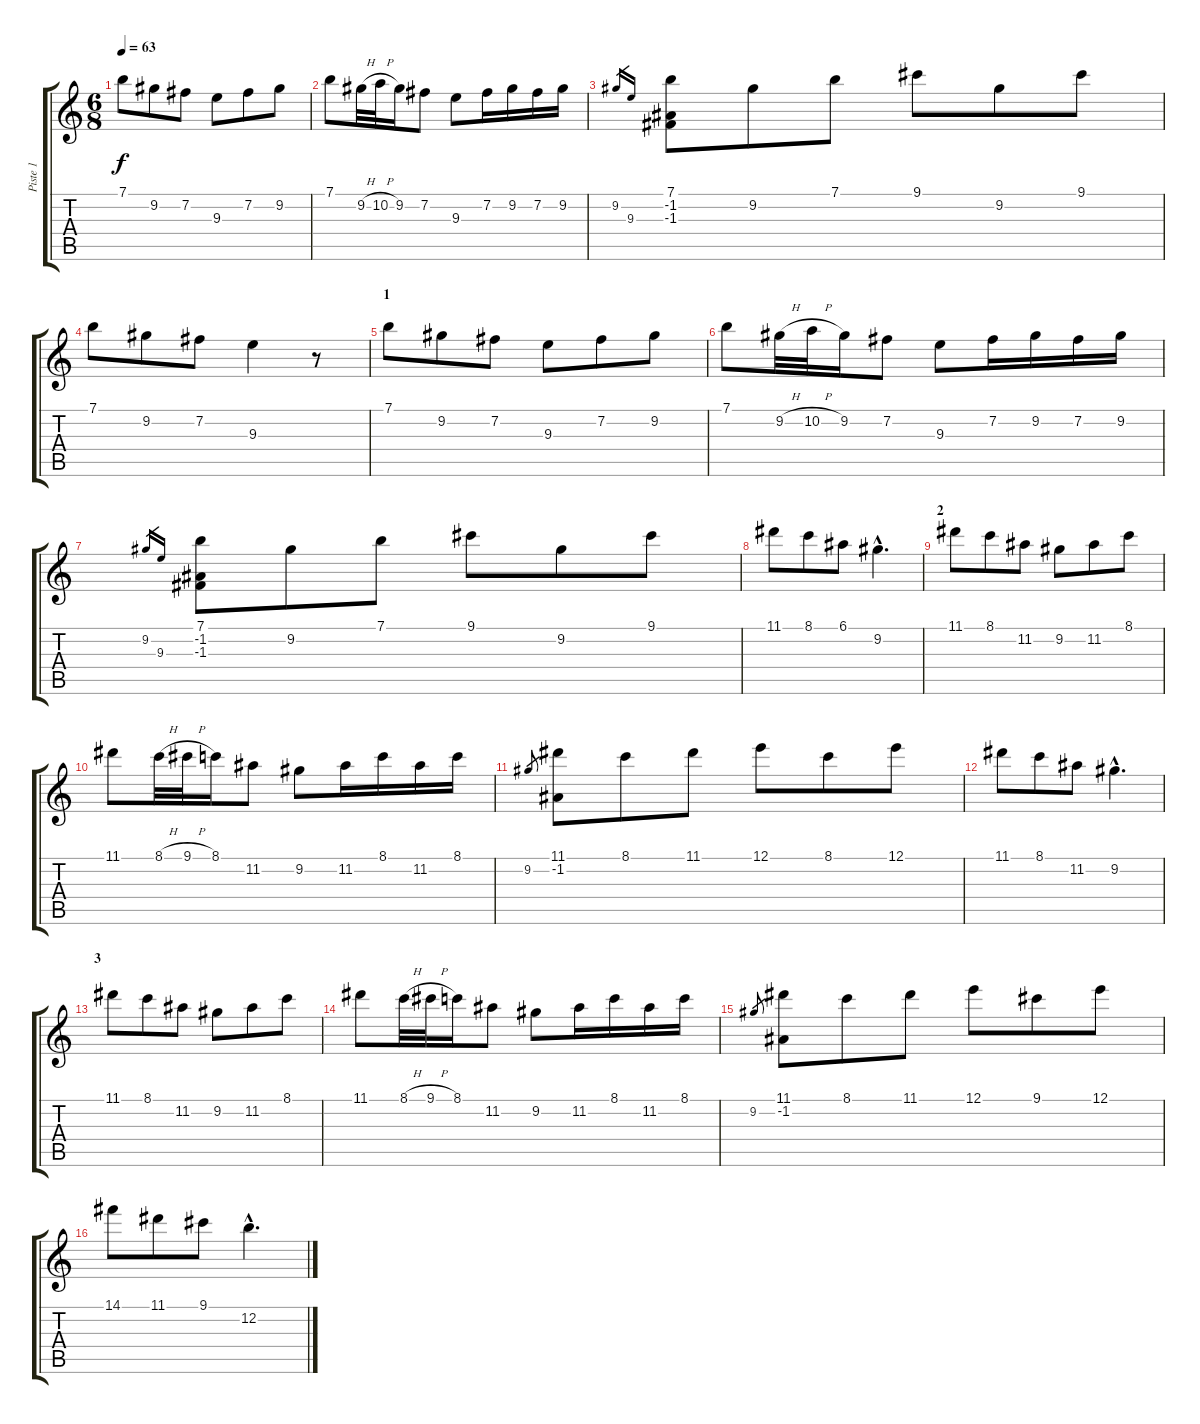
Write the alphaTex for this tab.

\track ("Piste 1" "Piste 1") {instrument acousticguitarnylon}
\staff {score tabs}
\tuning (E4 B3 G3 D3 A2 E2) {hide}
\ts (6 8)
\tempo 63
\tempo 67
\tempo 63
\clef g2
\ks c
7.1.8{dy f instrument acousticguitarnylon} 9.2.8 7.2.8 9.3.8 7.2.8 9.2.8 |
7.1.8 9.2{h}.32 10.2{h}.32 9.2.16 7.2.8 9.3.8 7.2.16 9.2.16 7.2.16 9.2.16 |
9.2.16{gr} 9.3.16{gr} (7.1 -1.2 -1.3).8 9.2.8 7.1.8 9.1.8 9.2.8 9.1.8 |
7.1.8 9.2.8 7.2.8 9.3.4 r.8 |
\section ("" "1")
7.1.8 9.2.8 7.2.8 9.3.8 7.2.8 9.2.8 |
7.1.8 9.2{h}.32 10.2{h}.32 9.2.16 7.2.8 9.3.8 7.2.16 9.2.16 7.2.16 9.2.16 |
9.2.16{gr} 9.3.16{gr} (7.1 -1.2 -1.3).8 9.2.8 7.1.8 9.1.8 9.2.8 9.1.8 |
11.1.8 8.1.8 6.1.8 9.2{hac}.4{d} |
\section ("" "2")
11.1.8 8.1.8 11.2.8 9.2.8 11.2.8 8.1.8 |
11.1.8 8.1{h}.32 9.1{h}.32 8.1.16 11.2.8 9.2.8 11.2.16 8.1.16 11.2.16 8.1.16 |
9.2.8{gr} (11.1 -1.2).8 8.1.8 11.1.8 12.1.8 8.1.8 12.1.8 |
11.1.8 8.1.8 11.2.8 9.2{hac}.4{d} |
\section ("" "3")
11.1.8 8.1.8 11.2.8 9.2.8 11.2.8 8.1.8 |
11.1.8 8.1{h}.32 9.1{h}.32 8.1.16 11.2.8 9.2.8 11.2.16 8.1.16 11.2.16 8.1.16 |
9.2.8{gr} (11.1 -1.2).8 8.1.8 11.1.8 12.1.8 9.1.8 12.1.8 |
14.1.8 11.1.8 9.1.8 12.2{hac}.4{d}
